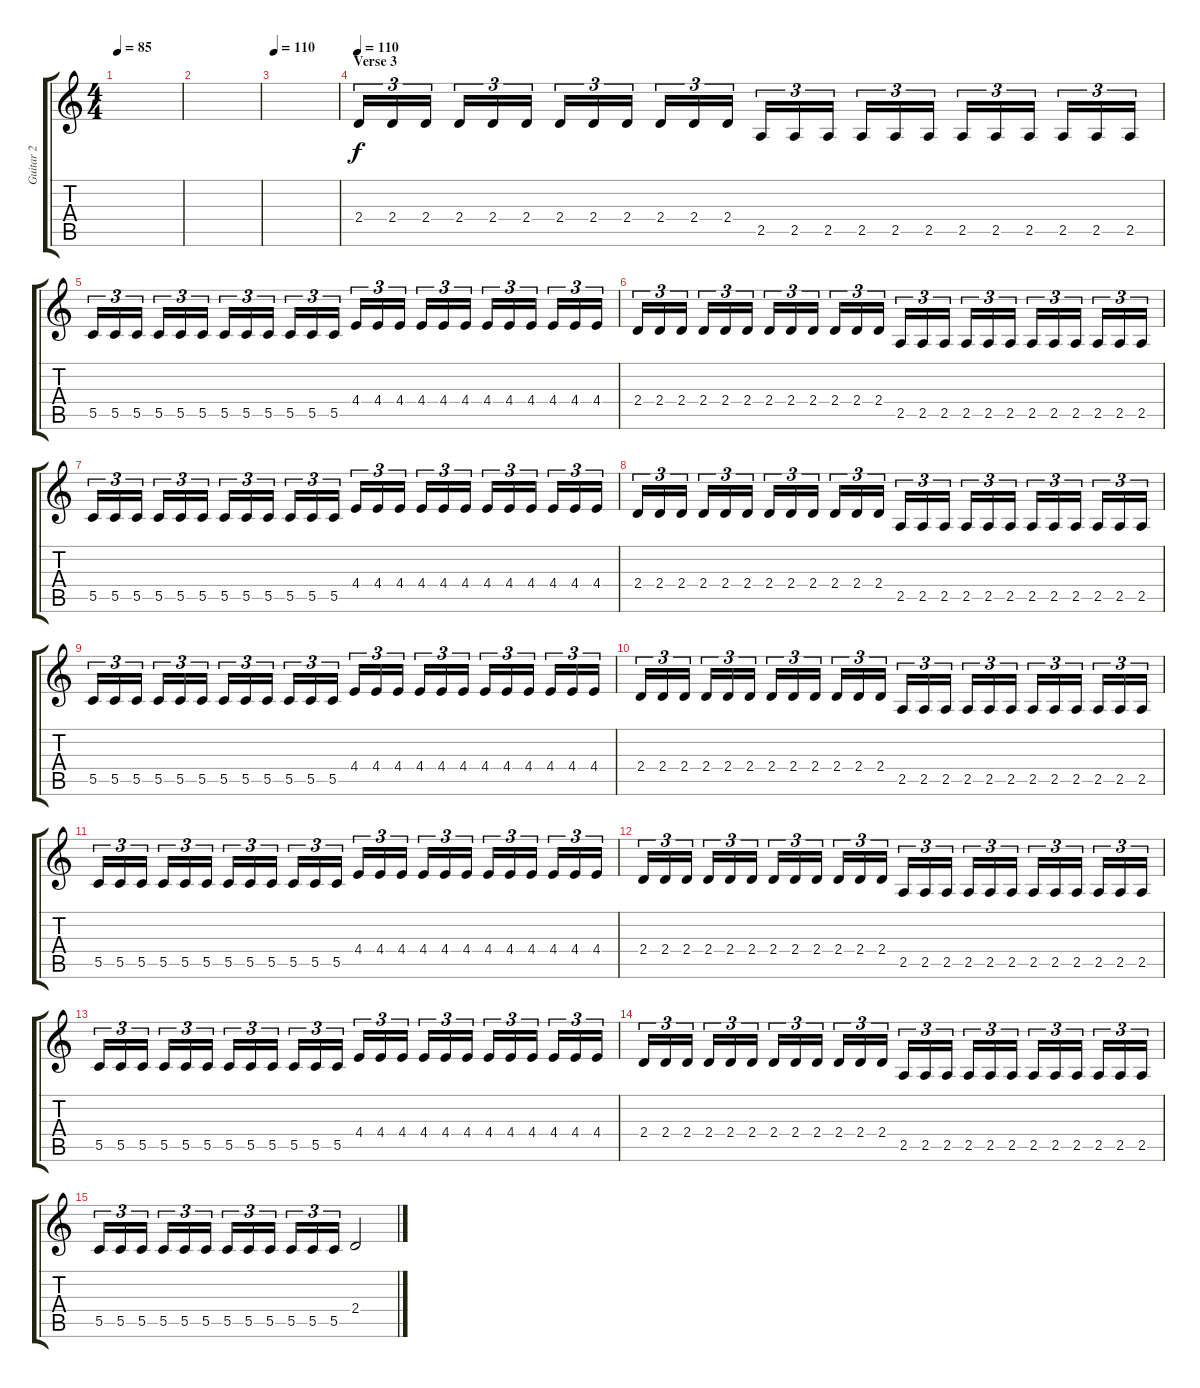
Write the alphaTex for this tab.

\track ("Guitar 2" "Guitar 2") {instrument distortionguitar}
\staff {score tabs}
\tuning (D4 A3 F3 C3 G2 D2) {hide}
\ts (4 4)
\tempo 85
\clef g2
\ks c
|
|
\tempo 110
|
\section ("" "Verse 3")
\tempo 110
2.4.16{tu (3 2)} 2.4.16{tu (3 2)} 2.4.16{tu (3 2)} 2.4.16{tu (3 2)} 2.4.16{tu (3 2)} 2.4.16{tu (3 2)} 2.4.16{tu (3 2)} 2.4.16{tu (3 2)} 2.4.16{tu (3 2)} 2.4.16{tu (3 2)} 2.4.16{tu (3 2)} 2.4.16{tu (3 2)} 2.5.16{tu (3 2)} 2.5.16{tu (3 2)} 2.5.16{tu (3 2)} 2.5.16{tu (3 2)} 2.5.16{tu (3 2)} 2.5.16{tu (3 2)} 2.5.16{tu (3 2)} 2.5.16{tu (3 2)} 2.5.16{tu (3 2)} 2.5.16{tu (3 2)} 2.5.16{tu (3 2)} 2.5.16{tu (3 2)} |
5.5.16{tu (3 2)} 5.5.16{tu (3 2)} 5.5.16{tu (3 2)} 5.5.16{tu (3 2)} 5.5.16{tu (3 2)} 5.5.16{tu (3 2)} 5.5.16{tu (3 2)} 5.5.16{tu (3 2)} 5.5.16{tu (3 2)} 5.5.16{tu (3 2)} 5.5.16{tu (3 2)} 5.5.16{tu (3 2)} 4.4.16{tu (3 2)} 4.4.16{tu (3 2)} 4.4.16{tu (3 2)} 4.4.16{tu (3 2)} 4.4.16{tu (3 2)} 4.4.16{tu (3 2)} 4.4.16{tu (3 2)} 4.4.16{tu (3 2)} 4.4.16{tu (3 2)} 4.4.16{tu (3 2)} 4.4.16{tu (3 2)} 4.4.16{tu (3 2)} |
2.4.16{tu (3 2)} 2.4.16{tu (3 2)} 2.4.16{tu (3 2)} 2.4.16{tu (3 2)} 2.4.16{tu (3 2)} 2.4.16{tu (3 2)} 2.4.16{tu (3 2)} 2.4.16{tu (3 2)} 2.4.16{tu (3 2)} 2.4.16{tu (3 2)} 2.4.16{tu (3 2)} 2.4.16{tu (3 2)} 2.5.16{tu (3 2)} 2.5.16{tu (3 2)} 2.5.16{tu (3 2)} 2.5.16{tu (3 2)} 2.5.16{tu (3 2)} 2.5.16{tu (3 2)} 2.5.16{tu (3 2)} 2.5.16{tu (3 2)} 2.5.16{tu (3 2)} 2.5.16{tu (3 2)} 2.5.16{tu (3 2)} 2.5.16{tu (3 2)} |
5.5.16{tu (3 2)} 5.5.16{tu (3 2)} 5.5.16{tu (3 2)} 5.5.16{tu (3 2)} 5.5.16{tu (3 2)} 5.5.16{tu (3 2)} 5.5.16{tu (3 2)} 5.5.16{tu (3 2)} 5.5.16{tu (3 2)} 5.5.16{tu (3 2)} 5.5.16{tu (3 2)} 5.5.16{tu (3 2)} 4.4.16{tu (3 2)} 4.4.16{tu (3 2)} 4.4.16{tu (3 2)} 4.4.16{tu (3 2)} 4.4.16{tu (3 2)} 4.4.16{tu (3 2)} 4.4.16{tu (3 2)} 4.4.16{tu (3 2)} 4.4.16{tu (3 2)} 4.4.16{tu (3 2)} 4.4.16{tu (3 2)} 4.4.16{tu (3 2)} |
2.4.16{tu (3 2)} 2.4.16{tu (3 2)} 2.4.16{tu (3 2)} 2.4.16{tu (3 2)} 2.4.16{tu (3 2)} 2.4.16{tu (3 2)} 2.4.16{tu (3 2)} 2.4.16{tu (3 2)} 2.4.16{tu (3 2)} 2.4.16{tu (3 2)} 2.4.16{tu (3 2)} 2.4.16{tu (3 2)} 2.5.16{tu (3 2)} 2.5.16{tu (3 2)} 2.5.16{tu (3 2)} 2.5.16{tu (3 2)} 2.5.16{tu (3 2)} 2.5.16{tu (3 2)} 2.5.16{tu (3 2)} 2.5.16{tu (3 2)} 2.5.16{tu (3 2)} 2.5.16{tu (3 2)} 2.5.16{tu (3 2)} 2.5.16{tu (3 2)} |
5.5.16{tu (3 2)} 5.5.16{tu (3 2)} 5.5.16{tu (3 2)} 5.5.16{tu (3 2)} 5.5.16{tu (3 2)} 5.5.16{tu (3 2)} 5.5.16{tu (3 2)} 5.5.16{tu (3 2)} 5.5.16{tu (3 2)} 5.5.16{tu (3 2)} 5.5.16{tu (3 2)} 5.5.16{tu (3 2)} 4.4.16{tu (3 2)} 4.4.16{tu (3 2)} 4.4.16{tu (3 2)} 4.4.16{tu (3 2)} 4.4.16{tu (3 2)} 4.4.16{tu (3 2)} 4.4.16{tu (3 2)} 4.4.16{tu (3 2)} 4.4.16{tu (3 2)} 4.4.16{tu (3 2)} 4.4.16{tu (3 2)} 4.4.16{tu (3 2)} |
2.4.16{tu (3 2)} 2.4.16{tu (3 2)} 2.4.16{tu (3 2)} 2.4.16{tu (3 2)} 2.4.16{tu (3 2)} 2.4.16{tu (3 2)} 2.4.16{tu (3 2)} 2.4.16{tu (3 2)} 2.4.16{tu (3 2)} 2.4.16{tu (3 2)} 2.4.16{tu (3 2)} 2.4.16{tu (3 2)} 2.5.16{tu (3 2)} 2.5.16{tu (3 2)} 2.5.16{tu (3 2)} 2.5.16{tu (3 2)} 2.5.16{tu (3 2)} 2.5.16{tu (3 2)} 2.5.16{tu (3 2)} 2.5.16{tu (3 2)} 2.5.16{tu (3 2)} 2.5.16{tu (3 2)} 2.5.16{tu (3 2)} 2.5.16{tu (3 2)} |
5.5.16{tu (3 2)} 5.5.16{tu (3 2)} 5.5.16{tu (3 2)} 5.5.16{tu (3 2)} 5.5.16{tu (3 2)} 5.5.16{tu (3 2)} 5.5.16{tu (3 2)} 5.5.16{tu (3 2)} 5.5.16{tu (3 2)} 5.5.16{tu (3 2)} 5.5.16{tu (3 2)} 5.5.16{tu (3 2)} 4.4.16{tu (3 2)} 4.4.16{tu (3 2)} 4.4.16{tu (3 2)} 4.4.16{tu (3 2)} 4.4.16{tu (3 2)} 4.4.16{tu (3 2)} 4.4.16{tu (3 2)} 4.4.16{tu (3 2)} 4.4.16{tu (3 2)} 4.4.16{tu (3 2)} 4.4.16{tu (3 2)} 4.4.16{tu (3 2)} |
2.4.16{tu (3 2)} 2.4.16{tu (3 2)} 2.4.16{tu (3 2)} 2.4.16{tu (3 2)} 2.4.16{tu (3 2)} 2.4.16{tu (3 2)} 2.4.16{tu (3 2)} 2.4.16{tu (3 2)} 2.4.16{tu (3 2)} 2.4.16{tu (3 2)} 2.4.16{tu (3 2)} 2.4.16{tu (3 2)} 2.5.16{tu (3 2)} 2.5.16{tu (3 2)} 2.5.16{tu (3 2)} 2.5.16{tu (3 2)} 2.5.16{tu (3 2)} 2.5.16{tu (3 2)} 2.5.16{tu (3 2)} 2.5.16{tu (3 2)} 2.5.16{tu (3 2)} 2.5.16{tu (3 2)} 2.5.16{tu (3 2)} 2.5.16{tu (3 2)} |
5.5.16{tu (3 2)} 5.5.16{tu (3 2)} 5.5.16{tu (3 2)} 5.5.16{tu (3 2)} 5.5.16{tu (3 2)} 5.5.16{tu (3 2)} 5.5.16{tu (3 2)} 5.5.16{tu (3 2)} 5.5.16{tu (3 2)} 5.5.16{tu (3 2)} 5.5.16{tu (3 2)} 5.5.16{tu (3 2)} 4.4.16{tu (3 2)} 4.4.16{tu (3 2)} 4.4.16{tu (3 2)} 4.4.16{tu (3 2)} 4.4.16{tu (3 2)} 4.4.16{tu (3 2)} 4.4.16{tu (3 2)} 4.4.16{tu (3 2)} 4.4.16{tu (3 2)} 4.4.16{tu (3 2)} 4.4.16{tu (3 2)} 4.4.16{tu (3 2)} |
2.4.16{tu (3 2)} 2.4.16{tu (3 2)} 2.4.16{tu (3 2)} 2.4.16{tu (3 2)} 2.4.16{tu (3 2)} 2.4.16{tu (3 2)} 2.4.16{tu (3 2)} 2.4.16{tu (3 2)} 2.4.16{tu (3 2)} 2.4.16{tu (3 2)} 2.4.16{tu (3 2)} 2.4.16{tu (3 2)} 2.5.16{tu (3 2)} 2.5.16{tu (3 2)} 2.5.16{tu (3 2)} 2.5.16{tu (3 2)} 2.5.16{tu (3 2)} 2.5.16{tu (3 2)} 2.5.16{tu (3 2)} 2.5.16{tu (3 2)} 2.5.16{tu (3 2)} 2.5.16{tu (3 2)} 2.5.16{tu (3 2)} 2.5.16{tu (3 2)} |
5.5.16{tu (3 2)} 5.5.16{tu (3 2)} 5.5.16{tu (3 2)} 5.5.16{tu (3 2)} 5.5.16{tu (3 2)} 5.5.16{tu (3 2)} 5.5.16{tu (3 2)} 5.5.16{tu (3 2)} 5.5.16{tu (3 2)} 5.5.16{tu (3 2)} 5.5.16{tu (3 2)} 5.5.16{tu (3 2)} 2.4.2
